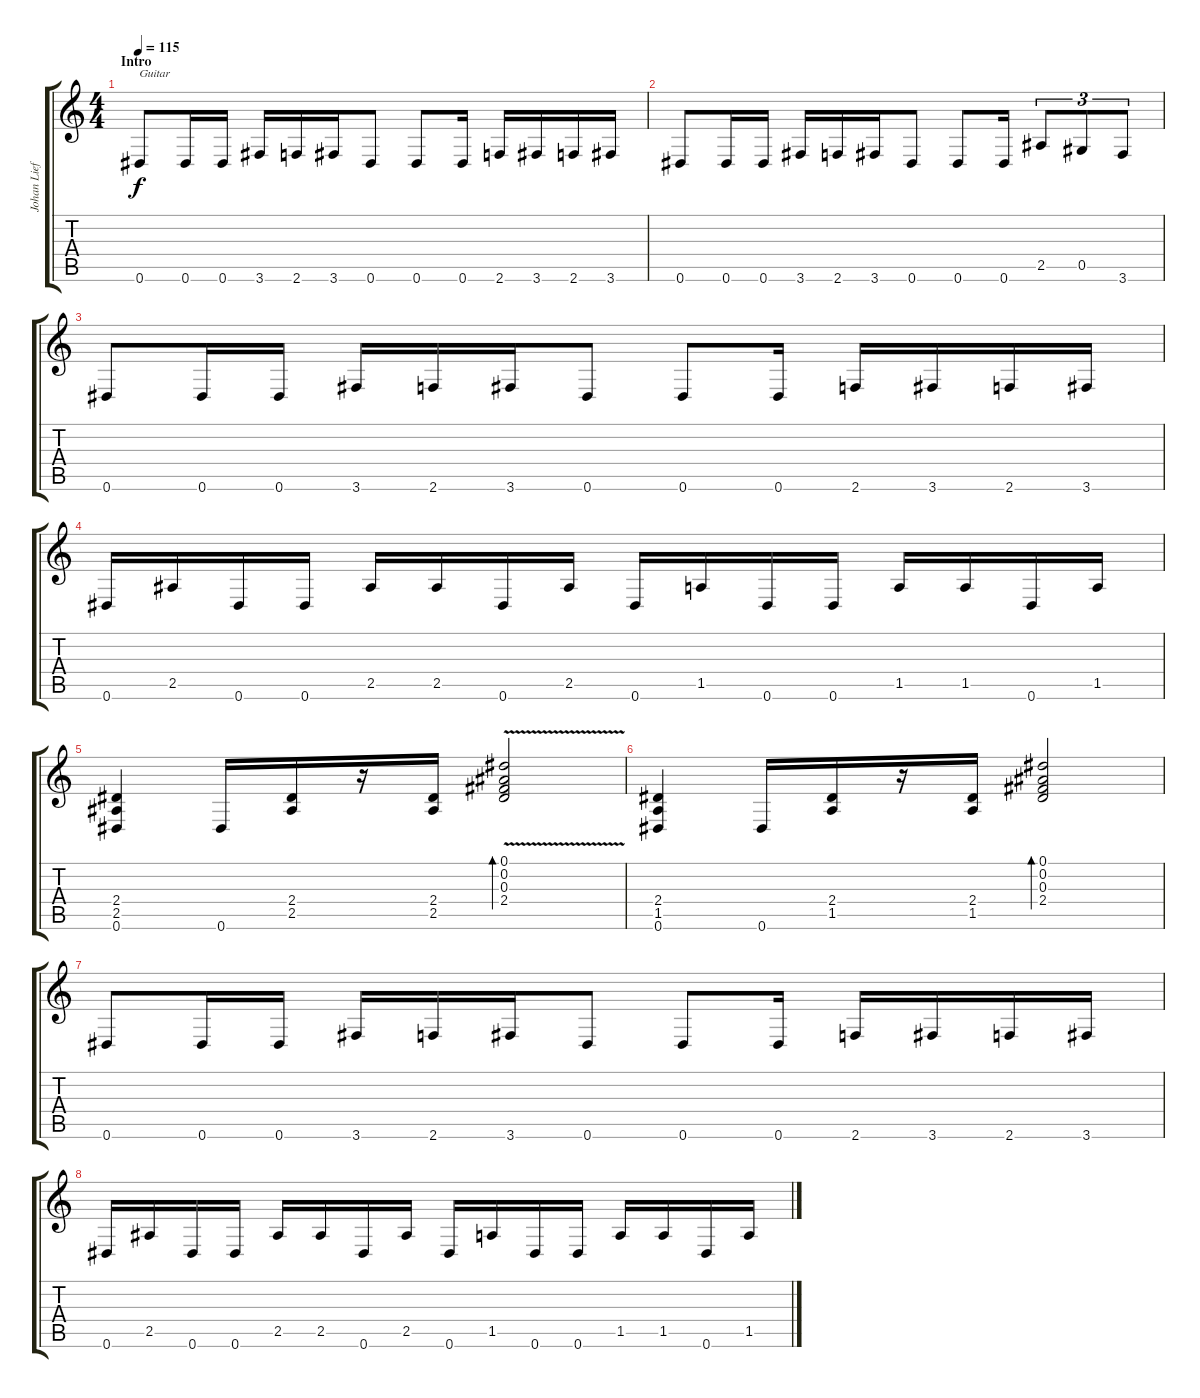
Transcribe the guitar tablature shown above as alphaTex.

\track ("Johan Liefvendahl" "Johan Lief") {instrument overdrivenguitar}
\staff {score tabs}
\tuning (Eb4 Bb3 Gb3 Db3 Ab2 Eb2) {hide}
\ts (4 4)
\section ("" "Intro")
\tempo 115
\clef g2
\ks c
0.6.8{txt "Guitar" dy f instrument overdrivenguitar} 0.6.16 0.6.16 3.6.16 2.6.16 3.6.16 0.6.8 0.6.8 0.6.16 2.6.16 3.6.16 2.6.16 3.6.16 |
0.6.8 0.6.16 0.6.16 3.6.16 2.6.16 3.6.16 0.6.8 0.6.8 0.6.16 2.5.8{tu (3 2)} 0.5.8{tu (3 2)} 3.6.8{tu (3 2)} |
0.6.8 0.6.16 0.6.16 3.6.16 2.6.16 3.6.16 0.6.8 0.6.8 0.6.16 2.6.16 3.6.16 2.6.16 3.6.16 |
0.6.16 2.5.16 0.6.16 0.6.16 2.5.16 2.5.16 0.6.16 2.5.16 0.6.16 1.5.16 0.6.16 0.6.16 1.5.16 1.5.16 0.6.16 1.5.16 |
(2.4 2.5 0.6).4 0.6.16 (2.4 2.5).16 r.16 (2.4 2.5).16 (0.1{v} 0.2 0.3 2.4).2{bd 240} |
(2.4 1.5 0.6).4 0.6.16 (2.4 1.5).16 r.16 (2.4 1.5).16 (0.1 0.2 0.3 2.4).2{bd 240} |
0.6.8 0.6.16 0.6.16 3.6.16 2.6.16 3.6.16 0.6.8 0.6.8 0.6.16 2.6.16 3.6.16 2.6.16 3.6.16 |
0.6.16 2.5.16 0.6.16 0.6.16 2.5.16 2.5.16 0.6.16 2.5.16 0.6.16 1.5.16 0.6.16 0.6.16 1.5.16 1.5.16 0.6.16 1.5.16
